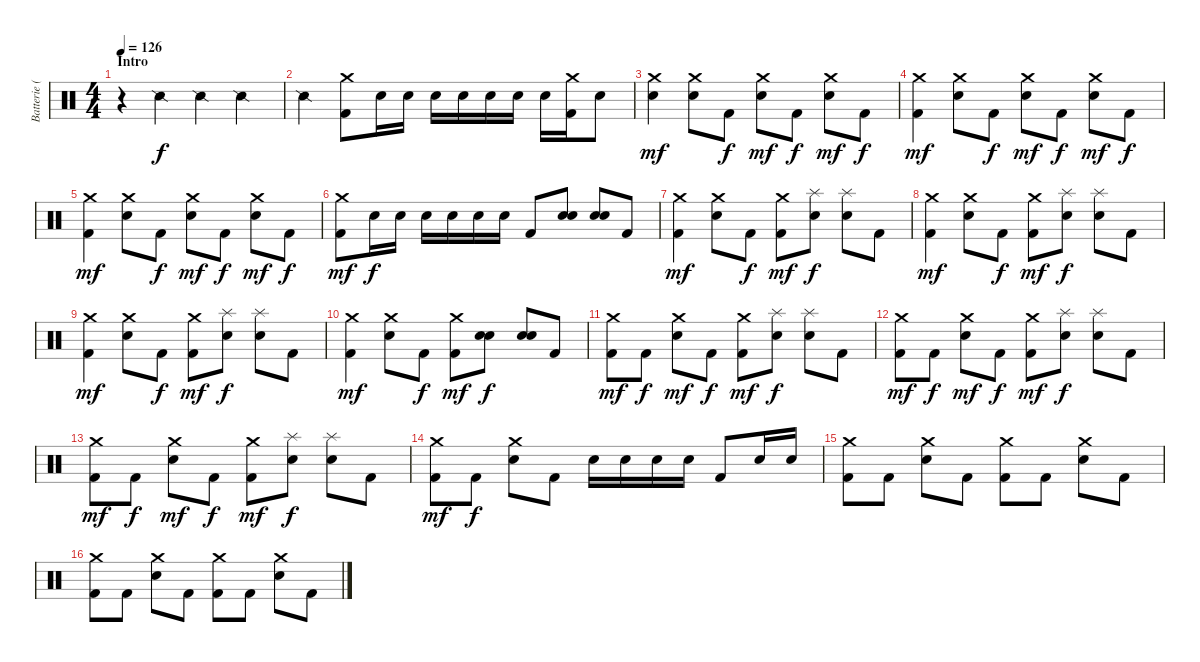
\track ("Batterie (Dom)" "Batterie (") {instrument percussion}
\staff {score}
\articulation defaults
\ts (4 4)
\section ("" "Intro")
\tempo 126
\clef neutral
\ks c
r.4{dy f} "Snare (side stick) 2".4 "Snare (side stick) 2".4 "Snare (side stick) 2".4 |
"Snare (side stick) 2".4 ("Crash medium (hit)" "Kick (hit) 2").8 "Electric Snare (hit)".16 "Electric Snare (hit)".16 "Electric Snare (hit)".16 "Electric Snare (hit)".16 "Electric Snare (hit)".16 "Electric Snare (hit)".16 "Electric Snare (hit)".16 ("Crash medium (hit)" "Kick (hit) 2").16 "Electric Snare (hit)".8 |
("Crash medium (hit)" "Electric Snare (hit)").4{dy mf} ("Crash medium (hit)" "Electric Snare (hit)").8 "Kick (hit) 2".8{dy f} ("Crash medium (hit)" "Electric Snare (hit)").8{dy mf} "Kick (hit) 2".8{dy f} ("Crash medium (hit)" "Electric Snare (hit)").8{dy mf} "Kick (hit) 2".8{dy f} |
("Crash medium (hit)" "Kick (hit) 2").4{dy mf} ("Crash medium (hit)" "Electric Snare (hit)").8 "Kick (hit) 2".8{dy f} ("Crash medium (hit)" "Electric Snare (hit)").8{dy mf} "Kick (hit) 2".8{dy f} ("Crash medium (hit)" "Electric Snare (hit)").8{dy mf} "Kick (hit) 2".8{dy f} |
("Crash medium (hit)" "Kick (hit) 2").4{dy mf} ("Crash medium (hit)" "Electric Snare (hit)").8 "Kick (hit) 2".8{dy f} ("Crash medium (hit)" "Electric Snare (hit)").8{dy mf} "Kick (hit) 2".8{dy f} ("Crash medium (hit)" "Electric Snare (hit)").8{dy mf} "Kick (hit) 2".8{dy f} |
("Crash medium (hit)" "Kick (hit) 2").8{dy mf} "Electric Snare (hit)".16{dy f} "Electric Snare (hit)".16 "Electric Snare (hit)".16 "Electric Snare (hit)".16 "Electric Snare (hit)".16 "Electric Snare (hit)".16 "Kick (hit) 2".8 ("Electric Snare (hit)" "Electric Snare (hit)").8 ("Electric Snare (hit)" "Electric Snare (hit)").8 "Kick (hit) 2".8 |
("Crash medium (hit)" "Kick (hit) 2").4{dy mf} ("Crash medium (hit)" "Electric Snare (hit)").8 "Kick (hit) 2".8{dy f} ("Crash medium (hit)" "Kick (hit) 2").8{dy mf} ("Splash (hit)" "Electric Snare (hit)").8{dy f} ("Splash (hit)" "Electric Snare (hit)").8 "Kick (hit) 2".8 |
("Crash medium (hit)" "Kick (hit) 2").4{dy mf} ("Crash medium (hit)" "Electric Snare (hit)").8 "Kick (hit) 2".8{dy f} ("Crash medium (hit)" "Kick (hit) 2").8{dy mf} ("Splash (hit)" "Electric Snare (hit)").8{dy f} ("Splash (hit)" "Electric Snare (hit)").8 "Kick (hit) 2".8 |
("Crash medium (hit)" "Kick (hit) 2").4{dy mf} ("Crash medium (hit)" "Electric Snare (hit)").8 "Kick (hit) 2".8{dy f} ("Crash medium (hit)" "Kick (hit) 2").8{dy mf} ("Splash (hit)" "Electric Snare (hit)").8{dy f} ("Splash (hit)" "Electric Snare (hit)").8 "Kick (hit) 2".8 |
("Crash medium (hit)" "Kick (hit) 2").4{dy mf} ("Crash medium (hit)" "Electric Snare (hit)").8 "Kick (hit) 2".8{dy f} ("Crash medium (hit)" "Kick (hit) 2").8{dy mf} ("Electric Snare (hit)" "Electric Snare (hit)").8{dy f} ("Electric Snare (hit)" "Electric Snare (hit)").8 "Kick (hit) 2".8 |
("Crash medium (hit)" "Kick (hit) 2").8{dy mf} "Kick (hit) 2".8{dy f} ("Crash medium (hit)" "Electric Snare (hit)").8{dy mf} "Kick (hit) 2".8{dy f} ("Crash medium (hit)" "Kick (hit) 2").8{dy mf} ("Splash (hit)" "Electric Snare (hit)").8{dy f} ("Splash (hit)" "Electric Snare (hit)").8 "Kick (hit) 2".8 |
("Crash medium (hit)" "Kick (hit) 2").8{dy mf} "Kick (hit) 2".8{dy f} ("Crash medium (hit)" "Electric Snare (hit)").8{dy mf} "Kick (hit) 2".8{dy f} ("Crash medium (hit)" "Kick (hit) 2").8{dy mf} ("Splash (hit)" "Electric Snare (hit)").8{dy f} ("Splash (hit)" "Electric Snare (hit)").8 "Kick (hit) 2".8 |
("Crash medium (hit)" "Kick (hit) 2").8{dy mf} "Kick (hit) 2".8{dy f} ("Crash medium (hit)" "Electric Snare (hit)").8{dy mf} "Kick (hit) 2".8{dy f} ("Crash medium (hit)" "Kick (hit) 2").8{dy mf} ("Splash (hit)" "Electric Snare (hit)").8{dy f} ("Splash (hit)" "Electric Snare (hit)").8 "Kick (hit) 2".8 |
("Crash medium (hit)" "Kick (hit) 2").8{dy mf} "Kick (hit) 2".8{dy f} ("Crash medium (hit)" "Electric Snare (hit)").8 "Kick (hit) 2".8 "Electric Snare (hit)".16 "Electric Snare (hit)".16 "Electric Snare (hit)".16 "Electric Snare (hit)".16 "Kick (hit) 2".8 "Electric Snare (hit)".16 "Electric Snare (hit)".16 |
("Crash medium (hit)" "Kick (hit) 2").8 "Kick (hit) 2".8 ("Crash medium (hit)" "Electric Snare (hit)").8 "Kick (hit) 2".8 ("Crash medium (hit)" "Kick (hit) 2").8 "Kick (hit) 2".8 ("Crash medium (hit)" "Electric Snare (hit)").8 "Kick (hit) 2".8 |
("Crash medium (hit)" "Kick (hit) 2").8 "Kick (hit) 2".8 ("Crash medium (hit)" "Electric Snare (hit)").8 "Kick (hit) 2".8 ("Crash medium (hit)" "Kick (hit) 2").8 "Kick (hit) 2".8 ("Crash medium (hit)" "Electric Snare (hit)").8 "Kick (hit) 2".8
